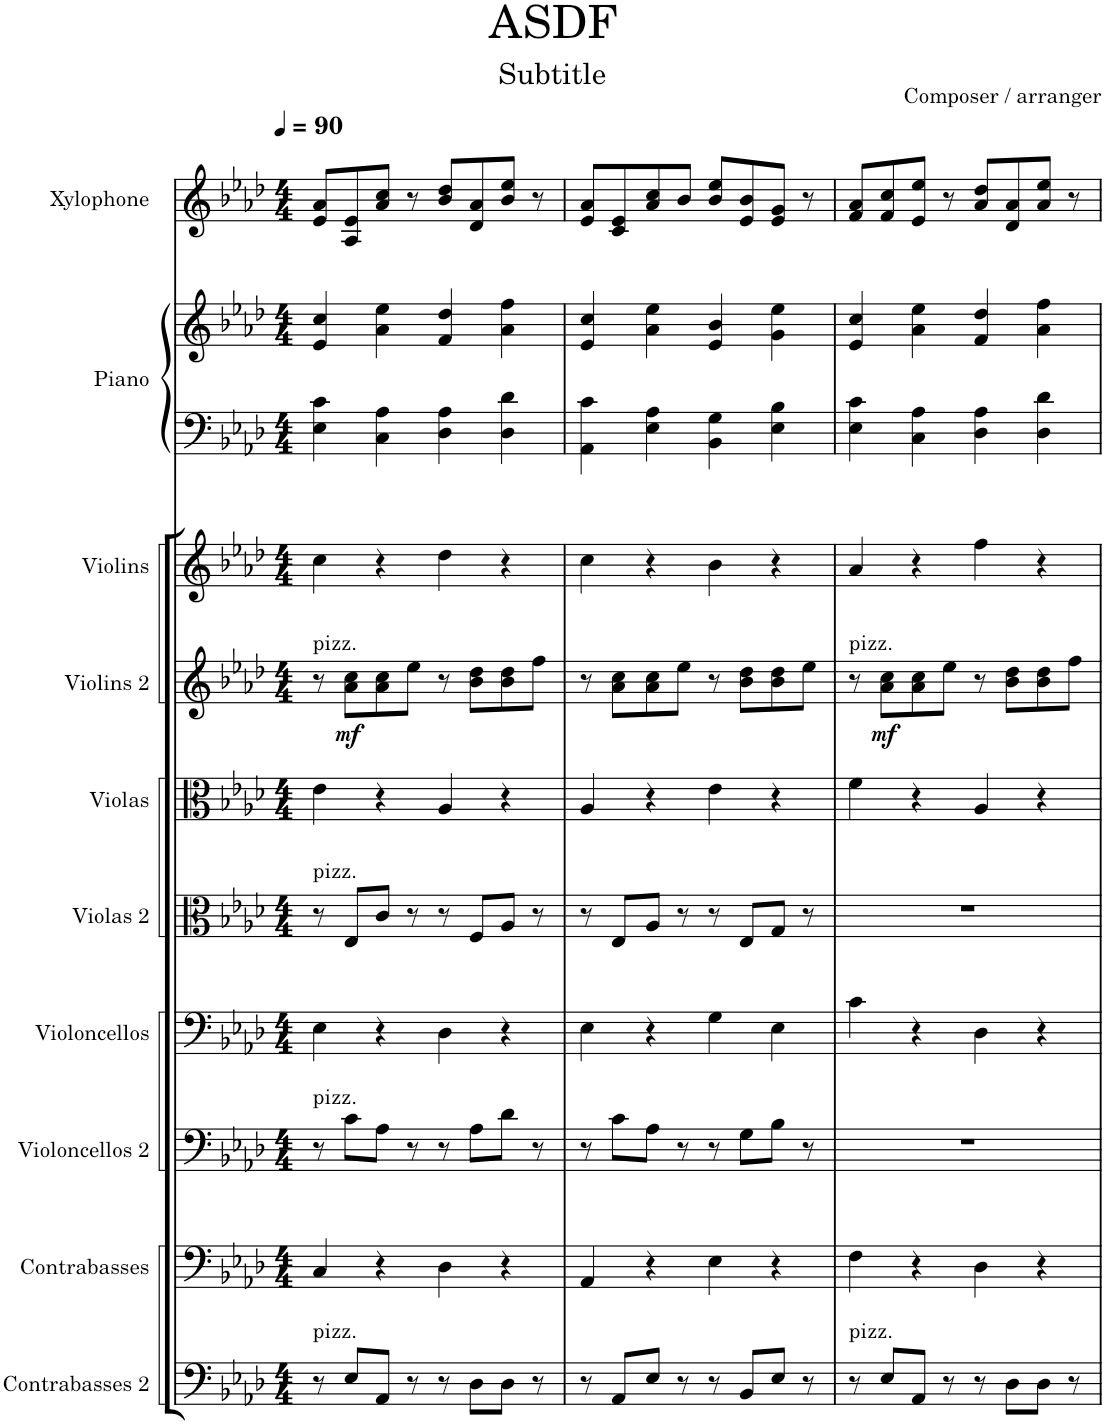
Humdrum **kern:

**kern	**kern	**kern	**kern	**kern	**kern	**kern	**dynam	**kern	**kern	**kern	**kern
*part10	*part9	*part8	*part7	*part6	*part5	*part4	*part4	*part3	*part2	*part2	*part1
*staff11	*staff10	*staff9	*staff8	*staff7	*staff6	*staff5	*staff5	*staff4	*staff3	*staff2	*staff1
*I"Contrabasses 2	*I"Contrabasses	*I"Violoncellos 2	*I"Violoncellos	*I"Violas 2	*I"Violas	*I"Violins 2	*	*I"Violins	*I"Piano	*	*I"Xylophone
*I'Cbs. 2	*I'Cbs.	*I'Vcs. 2	*I'Vcs.	*I'Vlas. 2	*I'Vlas.	*I'Vlns. 2	*	*I'Vlns.	*I'Pno.	*	*I'Xyl.
*clefF4	*clefF4	*clefF4	*clefF4	*clefC3	*clefC3	*clefG2	*	*clefG2	*clefF4	*clefG2	*clefG2
*Trd7c12	*Trd7c12	*	*	*	*	*	*	*	*	*	*Trd-7c-12
*k[b-e-a-d-]	*k[b-e-a-d-]	*k[b-e-a-d-]	*k[b-e-a-d-]	*k[b-e-a-d-]	*k[b-e-a-d-]	*k[b-e-a-d-]	*	*k[b-e-a-d-]	*k[b-e-a-d-]	*k[b-e-a-d-]	*k[b-e-a-d-]
*M4/4	*M4/4	*M4/4	*M4/4	*M4/4	*M4/4	*M4/4	*	*M4/4	*M4/4	*M4/4	*M4/4
*MM90	*MM90	*MM90	*MM90	*MM90	*MM90	*MM90	*	*MM90	*MM90	*MM90	*MM90
=1	=1	=1	=1	=1	=1	=1	=1	=1	=1	=1	=1
!	!	!	!	!	!	!LO:TX:a:t=pizz.	!	!	!	!	!
!	!	!	!	!LO:TX:a:t=pizz.	!	!	!	!	!	!	!
!	!	!LO:TX:a:t=pizz.	!	!	!	!	!	!	!	!	!
!LO:TX:a:t=pizz.	!	!	!	!	!	!	!	!	!	!	!
8r	4C/	8r	4E-\	8r	4e-\	8r	.	4cc\	4E-\ 4c\	4e-/ 4cc/	8e-/ 8a-/L
!	!	!	!	!	!	!	!LO:DY:b	!	!	!	!
8E-/L	.	8c\L	.	8E-/L	.	8a-\ 8cc\L	mf	.	.	.	8A-/ 8e-/
8AA-/J	4r	8A-\J	4r	8c/J	4r	8a-\ 8cc\	.	4r	4C\ 4A-\	4a-\ 4ee-\	8a-/ 8cc/J
8r	.	8r	.	8r	.	8ee-\J	.	.	.	.	8r
8r	4D-\	8r	4D-\	8r	4A-/	8r	.	4dd-\	4D-\ 4A-\	4f/ 4dd-/	8b-/ 8dd-/L
8D-\L	.	8A-\L	.	8F/L	.	8b-\ 8dd-\L	.	.	.	.	8d-/ 8a-/
8D-\J	4r	8d-\J	4r	8A-/J	4r	8b-\ 8dd-\	.	4r	4D-\ 4d-\	4a-\ 4ff\	8b-/ 8ee-/J
8r	.	8r	.	8r	.	8ff\J	.	.	.	.	8r
=2	=2	=2	=2	=2	=2	=2	=2	=2	=2	=2	=2
8r	4AA-/	8r	4E-\	8r	4A-/	8r	.	4cc\	4AA-\ 4c\	4e-/ 4cc/	8e-/ 8a-/L
8AA-/L	.	8c\L	.	8E-/L	.	8a-\ 8cc\L	.	.	.	.	8c/ 8e-/
8E-/J	4r	8A-\J	4r	8A-/J	4r	8a-\ 8cc\	.	4r	4E-\ 4A-\	4a-\ 4ee-\	8a-/ 8cc/
8r	.	8r	.	8r	.	8ee-\J	.	.	.	.	8b-/J
8r	4E-\	8r	4G\	8r	4e-\	8r	.	4b-\	4BB-\ 4G\	4e-/ 4b-/	8b-/ 8ee-/L
8BB-/L	.	8G\L	.	8E-/L	.	8b-\ 8dd-\L	.	.	.	.	8e-/ 8b-/
8E-/J	4r	8B-\J	4E-\	8G/J	4r	8b-\ 8dd-\	.	4r	4E-\ 4B-\	4g\ 4ee-\	8e-/ 8g/J
8r	.	8r	.	8r	.	8ee-\J	.	.	.	.	8r
=3	=3	=3	=3	=3	=3	=3	=3	=3	=3	=3	=3
!	!	!	!	!	!	!LO:TX:a:t=pizz.	!	!	!	!	!
!LO:TX:a:t=pizz.	!	!	!	!	!	!	!	!	!	!	!
8r	4F\	1r	4c\	1r	4f\	8r	.	4a-/	4E-\ 4c\	4e-/ 4cc/	8f/ 8a-/L
!	!	!	!	!	!	!	!LO:DY:b	!	!	!	!
8E-/L	.	.	.	.	.	8a-\ 8cc\L	mf	.	.	.	8f/ 8cc/
8AA-/J	4r	.	4r	.	4r	8a-\ 8cc\	.	4r	4C\ 4A-\	4a-\ 4ee-\	8e-/ 8ee-/J
8r	.	.	.	.	.	8ee-\J	.	.	.	.	8r
8r	4D-\	.	4D-\	.	4A-/	8r	.	4ff\	4D-\ 4A-\	4f/ 4dd-/	8a-/ 8dd-/L
8D-\L	.	.	.	.	.	8b-\ 8dd-\L	.	.	.	.	8d-/ 8a-/
8D-\J	4r	.	4r	.	4r	8b-\ 8dd-\	.	4r	4D-\ 4d-\	4a-\ 4ff\	8a-/ 8ee-/J
8r	.	.	.	.	.	8ff\J	.	.	.	.	8r
=	=	=	=	=	=	=	=	=	=	=	=
*-	*-	*-	*-	*-	*-	*-	*-	*-	*-	*-	*-
